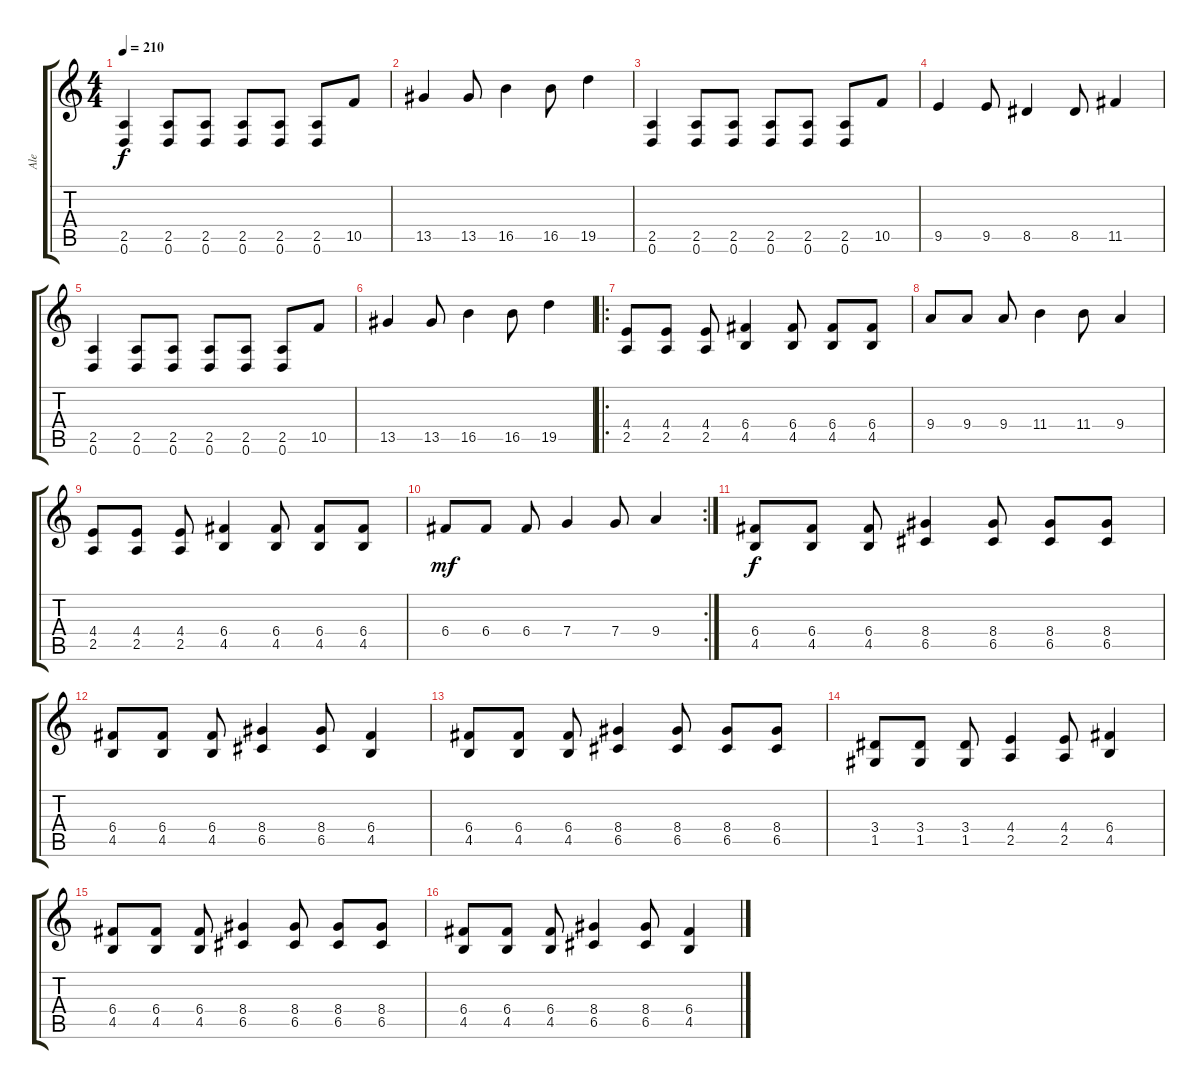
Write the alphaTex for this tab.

\track ("Ale" "Ale") {instrument distortionguitar}
\staff {score tabs}
\tuning (D4 A3 F3 C3 G2 D2) {hide}
\ts (4 4)
\tempo 210
\clef g2
\ks c
(2.5 0.6).4{dy f} (2.5 0.6).8 (2.5 0.6).8 (2.5 0.6).8 (2.5 0.6).8 (2.5 0.6).8 10.5.8 |
13.5.4 13.5.8 16.5.4 16.5.8 19.5.4 |
(2.5 0.6).4 (2.5 0.6).8 (2.5 0.6).8 (2.5 0.6).8 (2.5 0.6).8 (2.5 0.6).8 10.5.8 |
9.5.4 9.5.8 8.5.4 8.5.8 11.5.4 |
(2.5 0.6).4 (2.5 0.6).8 (2.5 0.6).8 (2.5 0.6).8 (2.5 0.6).8 (2.5 0.6).8 10.5.8 |
13.5.4 13.5.8 16.5.4 16.5.8 19.5.4 |
\ro
(4.4 2.5).8 (4.4 2.5).8 (4.4 2.5).8 (6.4 4.5).4 (6.4 4.5).8 (6.4 4.5).8 (6.4 4.5).8 |
9.4.8 9.4.8 9.4.8 11.4.4 11.4.8 9.4.4 |
(4.4 2.5).8 (4.4 2.5).8 (4.4 2.5).8 (6.4 4.5).4 (6.4 4.5).8 (6.4 4.5).8 (6.4 4.5).8 |
\rc 2
6.4.8{dy mf} 6.4.8 6.4.8 7.4.4 7.4.8 9.4.4 |
(6.4 4.5).8{dy f} (6.4 4.5).8 (6.4 4.5).8 (8.4 6.5).4 (8.4 6.5).8 (8.4 6.5).8 (8.4 6.5).8 |
(6.4 4.5).8 (6.4 4.5).8 (6.4 4.5).8 (8.4 6.5).4 (8.4 6.5).8 (6.4 4.5).4 |
(6.4 4.5).8 (6.4 4.5).8 (6.4 4.5).8 (8.4 6.5).4 (8.4 6.5).8 (8.4 6.5).8 (8.4 6.5).8 |
(3.4 1.5).8 (3.4 1.5).8 (3.4 1.5).8 (4.4 2.5).4 (4.4 2.5).8 (6.4 4.5).4 |
(6.4 4.5).8 (6.4 4.5).8 (6.4 4.5).8 (8.4 6.5).4 (8.4 6.5).8 (8.4 6.5).8 (8.4 6.5).8 |
(6.4 4.5).8 (6.4 4.5).8 (6.4 4.5).8 (8.4 6.5).4 (8.4 6.5).8 (6.4 4.5).4
